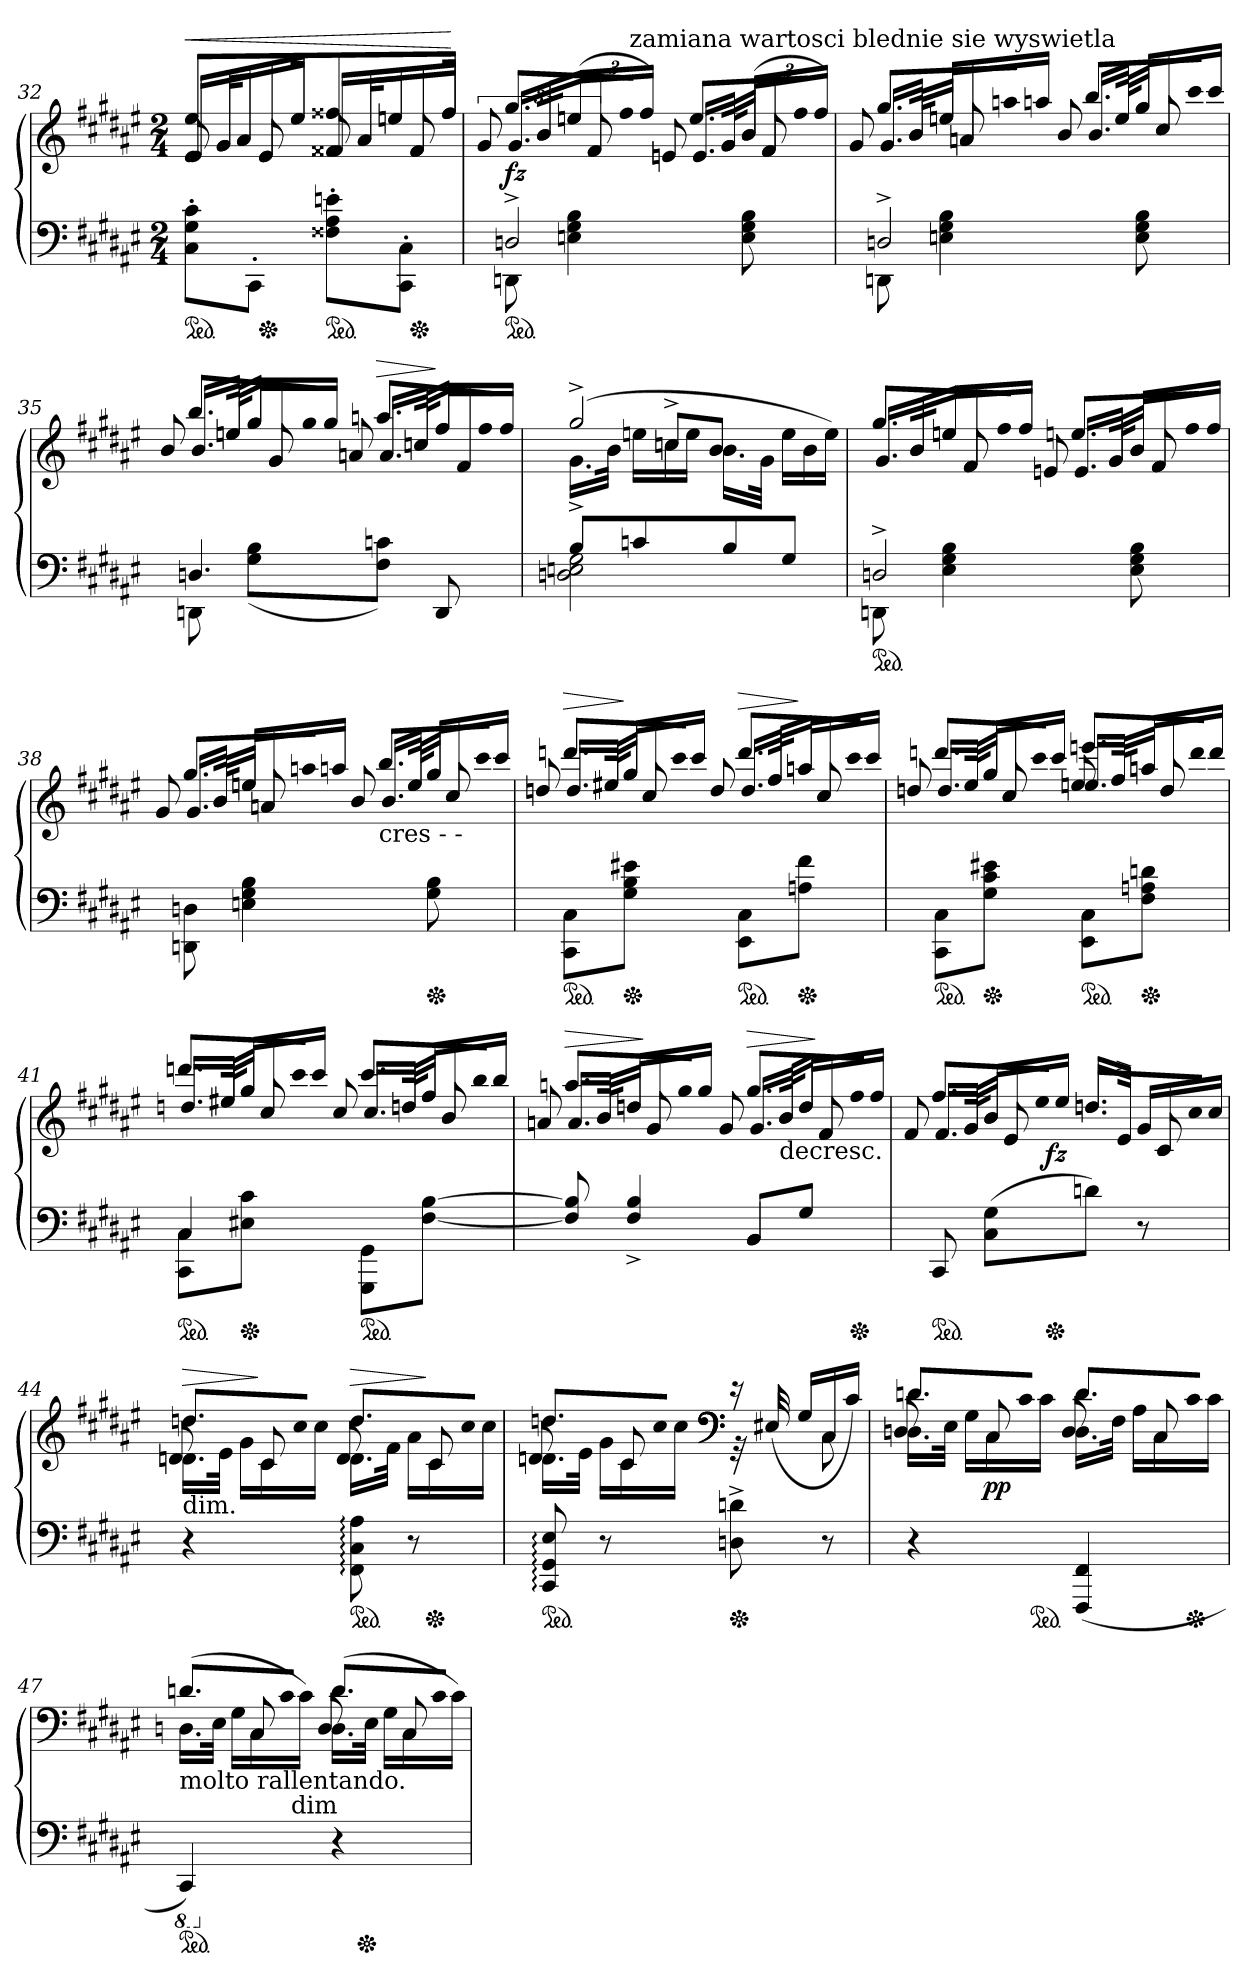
**kern	**kern	**dynam
*part1	*part1	*part1
*staff2	*staff1	*staff1/2
*clefF4	*clefG2	*
*k[f#c#g#d#a#e#]	*k[f#c#g#d#a#e#]	*
*M2/4	*M2/4	*
*	*Xtuplet	*
=32	=32	=32
*	*^	*
*	*	*^	*
*	*	*	*^	*
!	!	!	!	!	!LO:HP:a
*ped	*	*	*	*	*
8C#'>\ 8G#'>\ 8c#'>\L	5ee#	20ryy	20e#LL	10e#/	<
.	.	20g#/KL	20g#	.	.
.	.	10a#/J	20a#	20ryy	.
8CC#'>J	.	.	.	.	.
*Xped	*	*	*	*	*
.	.	.	20e#	10e#/	.
.	20ee#JJ	20ryy	20ee#JJ	.	.
*ped	*	*	*	*	*
8F##X'>\ 8A#'>\ 8en'>\L	5ff##X	20ryy	20f##XLL	10f##X/	.
.	.	20a#/KL	20a#	.	.
.	.	10een/J	20een	20ryy	.
8CC#'> 8C#'>J	.	.	.	.	.
*Xped	*	*	*	*	*
.	.	.	20f##	10f##/	.
.	20ff##JJ	20ryy	20ff##JJ	.	.
*	*v	*v	*v	*v	*
.	.	[
=33	=33	=33
*^	*^	*
*	*	*	*^	*
*	*	*	*	*^	*
*ped	*	*	*	*	*	*
2Dn^	8DDn	8.gg#L	16.ryy	16.g#LL	12g#/	fz
.	.	.	.	.	12ryy	.
.	.	.	32b/KLL	32bJJk	.	.
*	*	*	*	*tuplet	*	*
.	4En 4G# 4B	.	16een/JJ	(>24eenLL	.	.
.	.	.	.	24f#	12f#/	.
!	!	!LO:N:vis=16	!	!	!	!
.	.	24.ff#Jk	16ryy	.	.	.
!	!	!	!	!LO:TX:a:t=zamiana wartosci blednie sie wyswietla	!	!
.	.	.	.	24ff#JJ)	.	.
*	*	*	*	*	*Xtuplet	*
.	.	8.eeL	16.ryy	16.enLL	12en/	.
.	.	.	.	.	12ryy	.
.	.	.	32g#/KLL	32g#JJk	.	.
*	*	*	*	*tuplet	*	*
.	8E 8G# 8B	.	16b/JJ	(>24bLL	.	.
.	.	.	.	24f#	12f#/	.
!	!	!LO:N:vis=16	!	!	!	!
.	.	24.ff#Jk	16ryy	.	.	.
.	.	.	.	24ff#JJ)	.	.
=34	=34	=34	=34	=34	=34	=34
*	*	*	*	*	*Xtuplet	*
2Dn^	8DDn	8.gg#L	16.ryy	16.g#LL	12g#/	.
.	.	.	.	.	12ryy	.
.	.	.	32b/KLL	32bJJk	.	.
.	4En 4G# 4B	.	16een/JJ	24eenLL	.	.
.	.	.	.	24an	12an/	.
!	!	!LO:N:vis=16	!	!	!	!
.	.	24.aanJk	16ryy	.	.	.
.	.	.	.	24aanJJ	.	.
.	.	8.bbL	16.ryy	16.bLL	12b/	.
.	.	.	.	.	12ryy	.
.	.	.	32ee/KLL	32eeJJk	.	.
.	8E 8G# 8B	.	16gg#/JJ	24gg#LL	.	.
.	.	.	.	24cc#	12cc#/	.
!	!	!LO:N:vis=16	!	!	!	!
.	.	24.ccc#Jk	16ryy	.	.	.
.	.	.	.	24ccc#JJ	.	.
=35	=35	=35	=35	=35	=35	=35
4.Dn	8DDn	8.bbL	16.ryy	16.bLL	12b/	.
.	.	.	.	.	12ryy	.
.	.	.	32een/KLL	32eenJJk	.	.
.	(>8G# 8BL	.	16gg#/JJ	24gg#LL	.	.
.	.	.	.	24g#	12g#/	.
!	!	!LO:N:vis=16	!	!	!	!
.	.	24.gg#Jk	16ryy	.	.	.
.	.	.	.	24gg#JJ	.	.
!	!	!	!	!	!	!LO:HP:a
.	8F# 8cnJ)	8.aanL	16.ryy	16.anLL	12an/	>
.	.	.	.	.	12ryy	.
.	.	.	32ccn/KLL	32ccnJJk	.	.
8DD	8ryy	.	16ff#/JJ	24ff#LL	.	]
.	.	.	.	24f#	12ryy	.
!	!	!LO:N:vis=16	!	!	!	!
.	.	24.ff#Jk	16ryy	.	.	.
.	.	.	.	24ff#JJ	.	.
*	*	*	*	*v	*v	*
=36	=36	=36	=36	=36	=36
8B^L	2Dn 2En 2G#	(>2gg#^>	16.g#LL	12ryy	.
.	.	.	.	12ryy	.
.	.	.	32bJJk	.	.
8cn	.	.	24eenLL	.	.
.	.	.	24ccn	12ccn^>/L	.
.	.	.	24eeJJ	.	.
8B	.	.	16.bLL	12b/J	.
.	.	.	.	12ryy	.
.	.	.	32g#JJk	.	.
8G#J	.	.	24eeLL	.	.
.	.	.	24b	12ryy	.
.	.	.	24eeJJ)	.	.
=37	=37	=37	=37	=37	=37
*	*	*	*	*^	*
*ped	*	*	*	*	*	*
2Dn^	8DDn	8.gg#L	16.ryy	16.g#LL	12ryy	.
.	.	.	.	.	12ryy	.
.	.	.	32b/KLL	32bJJk	.	.
.	4E# 4G# 4B	.	16een/JJ	24eenLL	.	.
.	.	.	.	24f#	12f#/	.
!	!	!LO:N:vis=16	!	!	!	!
.	.	24.ff#Jk	16ryy	.	.	.
.	.	.	.	24ff#JJ	.	.
.	.	8.eenL	16.ryy	16.enLL	12en/	.
.	.	.	.	.	12ryy	.
.	.	.	32g#/KLL	32g#JJk	.	.
.	8E# 8G# 8B	.	16b/JJ	24bLL	.	.
.	.	.	.	24f#	12f#/	.
!	!	!LO:N:vis=16	!	!	!	!
.	.	24.ff#Jk	16ryy	.	.	.
.	.	.	.	24ff#JJ	.	.
*v	*v	*	*	*	*	*
=38	=38	=38	=38	=38	=38
8DDn\ 8Dn\	8.gg#L	16.ryy	16.g#LL	12g#/	.
.	.	.	.	12ryy	.
.	.	32b/KLL	32bJJk	.	.
4En 4G# 4B	.	16een/JJ	24eenLL	.	.
.	.	.	24an	12an/	.
!	!LO:N:vis=16	!	!	!	!
.	24.aanJk	16ryy	.	.	.
.	.	.	24aanJJ	.	.
!	!LO:TX:b:t=cres - -	!	!	!	!
.	8.bbL	16.ryy	16.bLL	12b/	.
.	.	.	.	12ryy	.
.	.	32ee/KLL	32eeJJk	.	.
*Xped	*	*	*	*	*
8G# 8B	.	16gg#/JJ	24gg#LL	.	.
.	.	.	24cc#	12cc#/	.
!	!LO:N:vis=16	!	!	!	!
.	24.ccc#Jk	16ryy	.	.	.
.	.	.	24ccc#JJ	.	.
=39	=39	=39	=39	=39	=39
!	!	!	!	!	!LO:HP:a
*ped	*	*	*	*	*
8CC# 8C#L	8.dddnL	16.ryy	16.ddnLL	12ddn/	>
.	.	.	.	12ryy	.
.	.	32ee#X/KLL	32ee#XJJk	.	.
*Xped	*	*	*	*	*
8G# 8B 8e#XJ	.	16gg#/JJ	24gg#LL	.	]
.	.	.	24cc#	12cc#/	.
!	!LO:N:vis=16	!	!	!	!
.	24.ccc#Jk	16ryy	.	.	.
.	.	.	24ccc#JJ	.	.
!	!	!	!	!	!LO:HP:a
*ped	*	*	*	*	*
8EE# 8C#L	8.dddL	16.ryy	16.ddLL	12dd/	>
.	.	.	.	12ryy	.
.	.	32ff#/KLL	32ff#JJk	.	.
*Xped	*	*	*	*	*
8An 8f#J	.	16aan/JJ	24aanLL	.	]
.	.	.	24cc#	12cc#/	.
!	!LO:N:vis=16	!	!	!	!
.	24.ccc#Jk	16ryy	.	.	.
.	.	.	24ccc#JJ	.	.
=40	=40	=40	=40	=40	=40
*ped	*	*	*	*	*
8CC# 8C#L	8.dddnL	16.ryy	16.ddnLL	12ddn/	.
.	.	.	.	12ryy	.
.	.	32ee#/KLL	32ee#JJk	.	.
*Xped	*	*	*	*	*
8G# 8c# 8e#XJ	.	16gg#/JJ	24gg#LL	.	.
.	.	.	24cc#	12cc#/	.
!	!LO:N:vis=16	!	!	!	!
.	24.ccc#Jk	16ryy	.	.	.
.	.	.	24ccc#JJ	.	.
*ped	*	*	*	*	*
8EE# 8C#L	8.eeenL	16.ryy	16.eenLL	12een/	.
.	.	.	.	12ryy	.
.	.	32ff#/KLL	32ff#JJk	.	.
*Xped	*	*	*	*	*
8F# 8An 8dnJ	.	16aan/JJ	24aanLL	.	.
.	.	.	24dd	12dd/	.
!	!LO:N:vis=16	!	!	!	!
.	24.dddJk	16ryy	.	.	.
.	.	.	24dddJJ	.	.
=41	=41	=41	=41	=41	=41
*^	*	*	*	*	*
*ped	*	*	*	*	*	*
4C#/	8CC# 8C#L	8.dddnL	16.ryy	16.ddnLL	12ddnyy	.
.	.	.	.	.	12ryy	.
.	.	.	32ee#X/KLL	32ee#XJJk	.	.
*Xped	*	*	*	*	*	*
.	8E#X 8c#J	.	16gg#/JJ	24gg#LL	.	.
.	.	.	.	24cc#	12cc#/	.
!	!	!LO:N:vis=16	!	!	!	!
.	.	24.ccc#Jk	16ryy	.	.	.
.	.	.	.	24ccc#JJ	.	.
*ped	*	*	*	*	*	*
4ryy	8GGG#\ 8GG#\L	8.ccc#L	16.ryy	16.cc#LL	12cc#/	.
.	.	.	.	.	12ryy	.
.	.	.	32ddn/KLL	32ddnJJk	.	.
.	[8F# [8BJ	.	16ff#/JJ	24ff#LL	.	.
.	.	.	.	24b	12b/	.
!	!	!LO:N:vis=16	!	!	!	!
.	.	24.bbJk	16ryy	.	.	.
.	.	.	.	24bbJJ	.	.
=42	=42	=42	=42	=42	=42	=42
*	*^	*	*	*	*	*
!	!	!	!	!	!	!	!LO:HP:a
4ryy	8F#]/ 8B]/	8ryy	8.aanL	16.ryy	16.anLL	12an/	>
.	.	.	.	.	.	12ryy	.
.	.	.	.	32b/KLL	32bJJk	.	.
.	4F#^>/ 4B^>/	8ryy	.	16ddn/JJ	24ddnLL	.	.
.	.	.	.	.	24g#	12g#/	]
!	!	!	!LO:N:vis=16	!	!	!	!
.	.	.	24.gg#Jk	16ryy	.	.	.
.	.	.	.	.	24gg#JJ	.	.
!	!	!	!	!	!	!	!LO:HP:a
4BB/	.	8BBL	8.gg#L	16.ryy	16.g#LL	12g#/	>
.	.	.	.	.	.	12ryy	.
!	!	!	!	!LO:TX:b:t=decresc.	!	!	!
.	.	.	.	32b/KLL	32bJJk	.	.
.	8ryy	8G#J	.	16dd/JJ	24ddLL	.	.
.	.	.	.	.	24f#	12f#/	]
!	!	!	!LO:N:vis=16	!	!	!	!
*Xped	*	*	*	*	*	*	*
.	.	.	24.ff#Jk	16ryy	.	.	.
.	.	.	.	.	24ff#JJ	.	.
*v	*v	*v	*	*	*	*	*
=43	=43	=43	=43	=43	=43
*ped	*	*	*	*	*
8CC#/	8.ff#L	16.ryy	16.f#LL	12f#/	.
.	.	.	.	12ryy	.
.	.	32g#/KLL	32g#JJk	.	.
(>8C# 8G#L	.	16b/JJ	24bLL	.	.
.	.	.	24e#	12e#/	.
!	!LO:N:vis=16	!	!	!	!
.	24.ee#Jk	16ryy	.	.	.
!	!	!	!	!	!LO:DY:b
*Xped	*	*	*	*	*
.	.	.	24ee#JJ	.	fz
8dnJ)	8.ddnL	16.ryy	16.ddnLL	12ryy	.
.	.	.	.	12ryy	.
.	.	32ryy	32e#^JJk	.	.
8r	.	16ryy	24g#LL	.	.
.	.	.	24c#	12c#/	.
!	!LO:N:vis=16	!	!	!	!
.	24.cc#Jk	16ryy	.	.	.
.	.	.	24cc#JJ	.	.
*	*	*	*v	*v	*
=44	=44	=44	=44	=44
!	!LO:TX:b:t=dim.	!	!	!
!	!	!	!	!LO:HP:a
4r	8.ddnL	16.dnLL	12dn/	>
.	.	.	12ryy	.
.	.	32e#JJk	.	.
.	.	24g#LL	.	.
.	.	24c#	12c#/	]
!	!LO:N:vis=16	!	!	!
.	24.cc#Jk	.	.	.
.	.	24cc#JJ	.	.
!	!	!	!	!LO:HP:a
*ped	*	*	*	*
8FF#:\ 8C#:\ 8A#:\	8.ddL	16.dLL	12d/	>
.	.	.	12ryy	.
.	.	32f#JJk	.	.
8r	.	24a#LL	.	.
*Xped	*	*	*	*
.	.	24c#	12c#/	]
!	!LO:N:vis=16	!	!	!
.	24.cc#Jk	.	.	.
.	.	24cc#JJ	.	.
=45	=45	=45	=45	=45
*ped	*	*	*	*
8CC#:/ 8GG#:/ 8E#:/	8.ddnL	16.dnLL	12dn/	.
.	.	.	12ryy	.
.	.	32e#JJk	.	.
8r	.	24g#LL	.	.
.	.	24c#	12c#/	.
!	!LO:N:vis=16	!	!	!
.	24.cc#Jk	.	.	.
.	.	24cc#JJ	.	.
*	*clefF4	*	*	*
*Xped	*	*	*	*
8Dn^>\ 8dn^>\	16r	32r	8ryy	.
.	.	(>32E#X/	.	.
.	16ryy	16G#/LL	.	.
8r	8ryy	16C#/	8C#\	.
.	.	16c#/JJ)	.	.
=46	=46	=46	=46	=46
4r	8.dnL	16.DnLL	12Dn/	.
.	.	.	12ryy	.
.	.	32E#JJk	.	.
.	.	24G#LL	.	.
.	.	24C#	12C#/	pp
!	!LO:N:vis=16	!	!	!
.	24.c#Jk	.	.	.
*ped	*	*	*	*
.	.	24c#JJ	.	.
(<4FFF# 4FF#	8.dL	16.DLL	12D/	.
.	.	.	12ryy	.
.	.	32F#JJk	.	.
.	.	24A#LL	.	.
.	.	24C#	12C#/	.
!	!LO:N:vis=16	!	!	!
*Xped	*	*	*	*
.	24.c#Jk	.	.	.
.	.	24c#JJ	.	.
=47	=47	=47	=47	=47
*8ba	*	*	*	*
!	!LO:TX:b:t=molto rallentando.	!	!	!
*ped	*	*	*	*
4CCC#)	(8.dnL	16.DnLL	12Dn/yy	.
.	.	.	12ryy	.
.	.	32E#JJk	.	.
.	.	24G#LL	.	.
.	.	24C#	12C#/	.
!	!LO:N:vis=16	!	!	!
.	24.c#Jk	.	.	.
!	!	!LO:TX:b:t=dim	!	!
.	.	24c#JJ)	.	.
*X8ba	*	*	*	*
4r	(8.dL	16.DLL	12D/	.
*Xped	*	*	*	*
.	.	.	12ryy	.
.	.	32E#JJk	.	.
.	.	24G#LL	.	.
.	.	24C#	12C#/	.
!	!LO:N:vis=16	!	!	!
.	24.c#Jk	.	.	.
.	.	24c#JJ)	.	.
*	*v	*v	*v	*
=	=	=
*-	*-	*-
